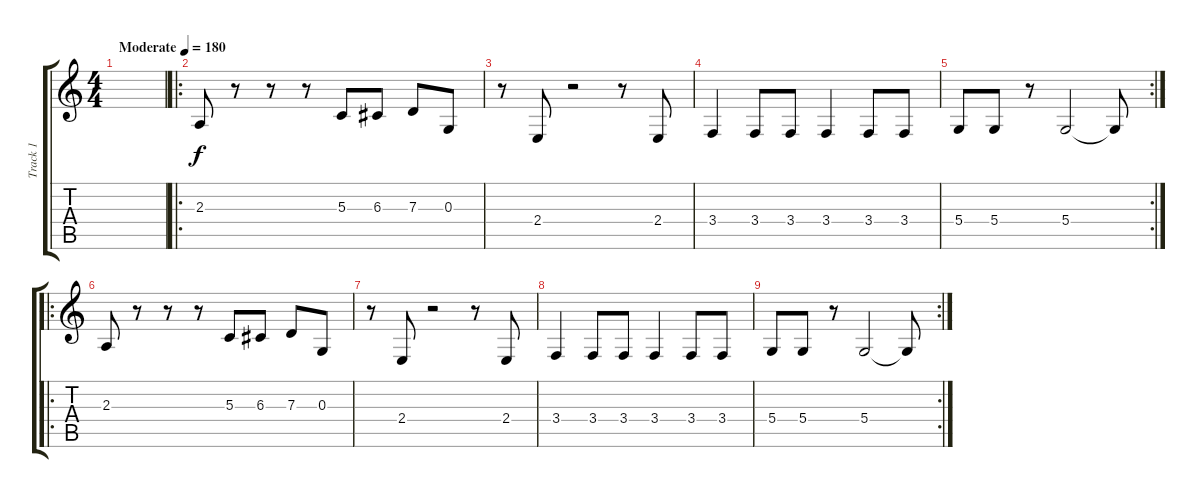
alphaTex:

\track ("Track 1" "Track 1") {instrument stringensemble1}
\staff {score tabs}
\tuning (E4 B3 G3 D3 A2 E2) {hide}
\ts (4 4)
\tempo (180 "Moderate")
\clef g2
\ks c
|
\ro
2.3.8 r.8 r.8 r.8 5.3.8 6.3.8 7.3.8 0.3.8 |
r.8 2.4.8 r.2 r.8 2.4.8 |
3.4.4 3.4.8 3.4.8 3.4.4 3.4.8 3.4.8 |
\rc 2
5.4.8 5.4.8 r.8 5.4.2 5.4{t}.8 |
\ro
2.3.8 r.8 r.8 r.8 5.3.8 6.3.8 7.3.8 0.3.8 |
r.8 2.4.8 r.2 r.8 2.4.8 |
3.4.4 3.4.8 3.4.8 3.4.4 3.4.8 3.4.8 |
\rc 2
5.4.8 5.4.8 r.8 5.4.2 5.4{t}.8
